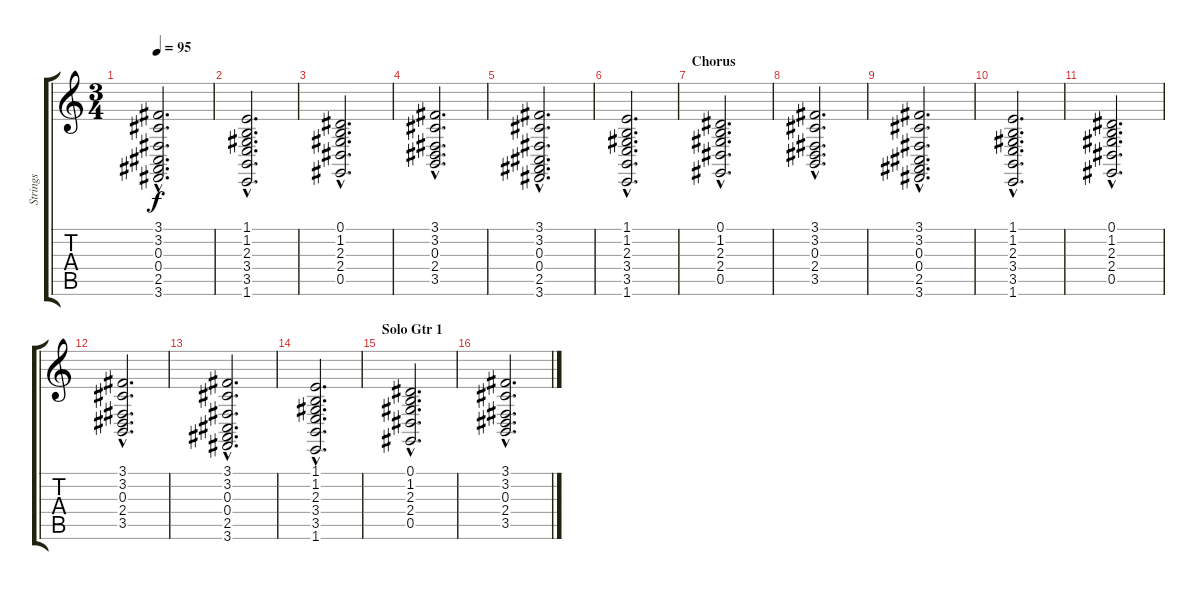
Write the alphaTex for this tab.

\track ("Strings" "Strings") {instrument stringensemble1}
\staff {score tabs}
\tuning (Eb4 Bb3 Gb3 Db3 Ab2 Eb2) {hide}
\ts (3 4)
\tempo 95
\clef g2
\ks c
(3.1{hac} 3.2{hac} 0.3{hac} 0.4{hac} 2.5{hac} 3.6{hac}).2{d dy f} |
(1.1{hac} 1.2{hac} 2.3{hac} 3.4{hac} 3.5{hac} 1.6{hac}).2{d} |
(0.1{hac} 1.2{hac} 2.3{hac} 2.4{hac} 0.5{hac}).2{d} |
(3.1{hac} 3.2{hac} 0.3{hac} 2.4{hac} 3.5{hac}).2{d} |
(3.1{hac} 3.2{hac} 0.3{hac} 0.4{hac} 2.5{hac} 3.6{hac}).2{d} |
(1.1{hac} 1.2{hac} 2.3{hac} 3.4{hac} 3.5{hac} 1.6{hac}).2{d} |
\section ("" "Chorus")
(0.1{hac} 1.2{hac} 2.3{hac} 2.4{hac} 0.5{hac}).2{d} |
(3.1{hac} 3.2{hac} 0.3{hac} 2.4{hac} 3.5{hac}).2{d} |
(3.1{hac} 3.2{hac} 0.3{hac} 0.4{hac} 2.5{hac} 3.6{hac}).2{d} |
(1.1{hac} 1.2{hac} 2.3{hac} 3.4{hac} 3.5{hac} 1.6{hac}).2{d} |
(0.1{hac} 1.2{hac} 2.3{hac} 2.4{hac} 0.5{hac}).2{d} |
(3.1{hac} 3.2{hac} 0.3{hac} 2.4{hac} 3.5{hac}).2{d} |
(3.1{hac} 3.2{hac} 0.3{hac} 0.4{hac} 2.5{hac} 3.6{hac}).2{d} |
(1.1{hac} 1.2{hac} 2.3{hac} 3.4{hac} 3.5{hac} 1.6{hac}).2{d} |
\section ("" "Solo Gtr 1")
(0.1{hac} 1.2{hac} 2.3{hac} 2.4{hac} 0.5{hac}).2{d volume 12} |
(3.1{hac} 3.2{hac} 0.3{hac} 2.4{hac} 3.5{hac}).2{d}
